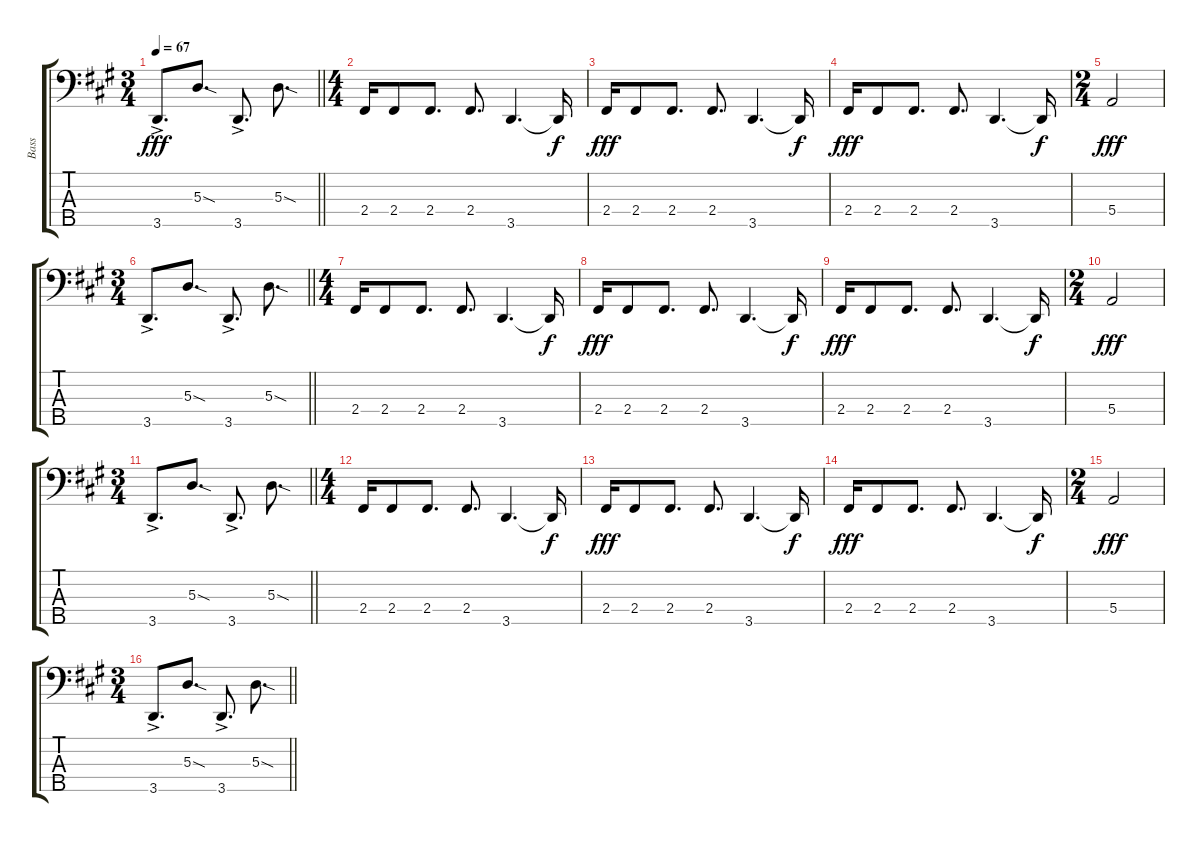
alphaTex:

\track ("Bass" "Bass") {instrument electricbassfinger}
\staff {score tabs}
\tuning (G2 D2 A1 E1 B0) {hide}
\ts (3 4)
\tempo 67
\clef f4
\barLineRight lightlight
\ks a
3.5{ac}.8{d dy fff} 5.3{sod}.8{d} 3.5{ac}.8{d} 5.3{sod}.8{d} |
\ts (4 4)
2.4.16 2.4.8 2.4.8{d} 2.4.8{d} 3.5.4{d} 3.5{t}.16{dy f} |
2.4.16{dy fff} 2.4.8 2.4.8{d} 2.4.8{d} 3.5.4{d} 3.5{t}.16{dy f} |
2.4.16{dy fff} 2.4.8 2.4.8{d} 2.4.8{d} 3.5.4{d} 3.5{t}.16{dy f} |
\ts (2 4)
5.4.2{dy fff} |
\ts (3 4)
\barLineRight lightlight
3.5{ac}.8{d} 5.3{sod}.8{d} 3.5{ac}.8{d} 5.3{sod}.8{d} |
\ts (4 4)
2.4.16 2.4.8 2.4.8{d} 2.4.8{d} 3.5.4{d} 3.5{t}.16{dy f} |
2.4.16{dy fff} 2.4.8 2.4.8{d} 2.4.8{d} 3.5.4{d} 3.5{t}.16{dy f} |
2.4.16{dy fff} 2.4.8 2.4.8{d} 2.4.8{d} 3.5.4{d} 3.5{t}.16{dy f} |
\ts (2 4)
5.4.2{dy fff} |
\ts (3 4)
\barLineRight lightlight
3.5{ac}.8{d} 5.3{sod}.8{d} 3.5{ac}.8{d} 5.3{sod}.8{d} |
\ts (4 4)
2.4.16 2.4.8 2.4.8{d} 2.4.8{d} 3.5.4{d} 3.5{t}.16{dy f} |
2.4.16{dy fff} 2.4.8 2.4.8{d} 2.4.8{d} 3.5.4{d} 3.5{t}.16{dy f} |
2.4.16{dy fff} 2.4.8 2.4.8{d} 2.4.8{d} 3.5.4{d} 3.5{t}.16{dy f} |
\ts (2 4)
5.4.2{dy fff} |
\ts (3 4)
\barLineRight lightlight
3.5{ac}.8{d} 5.3{sod}.8{d} 3.5{ac}.8{d} 5.3{sod}.8{d}
